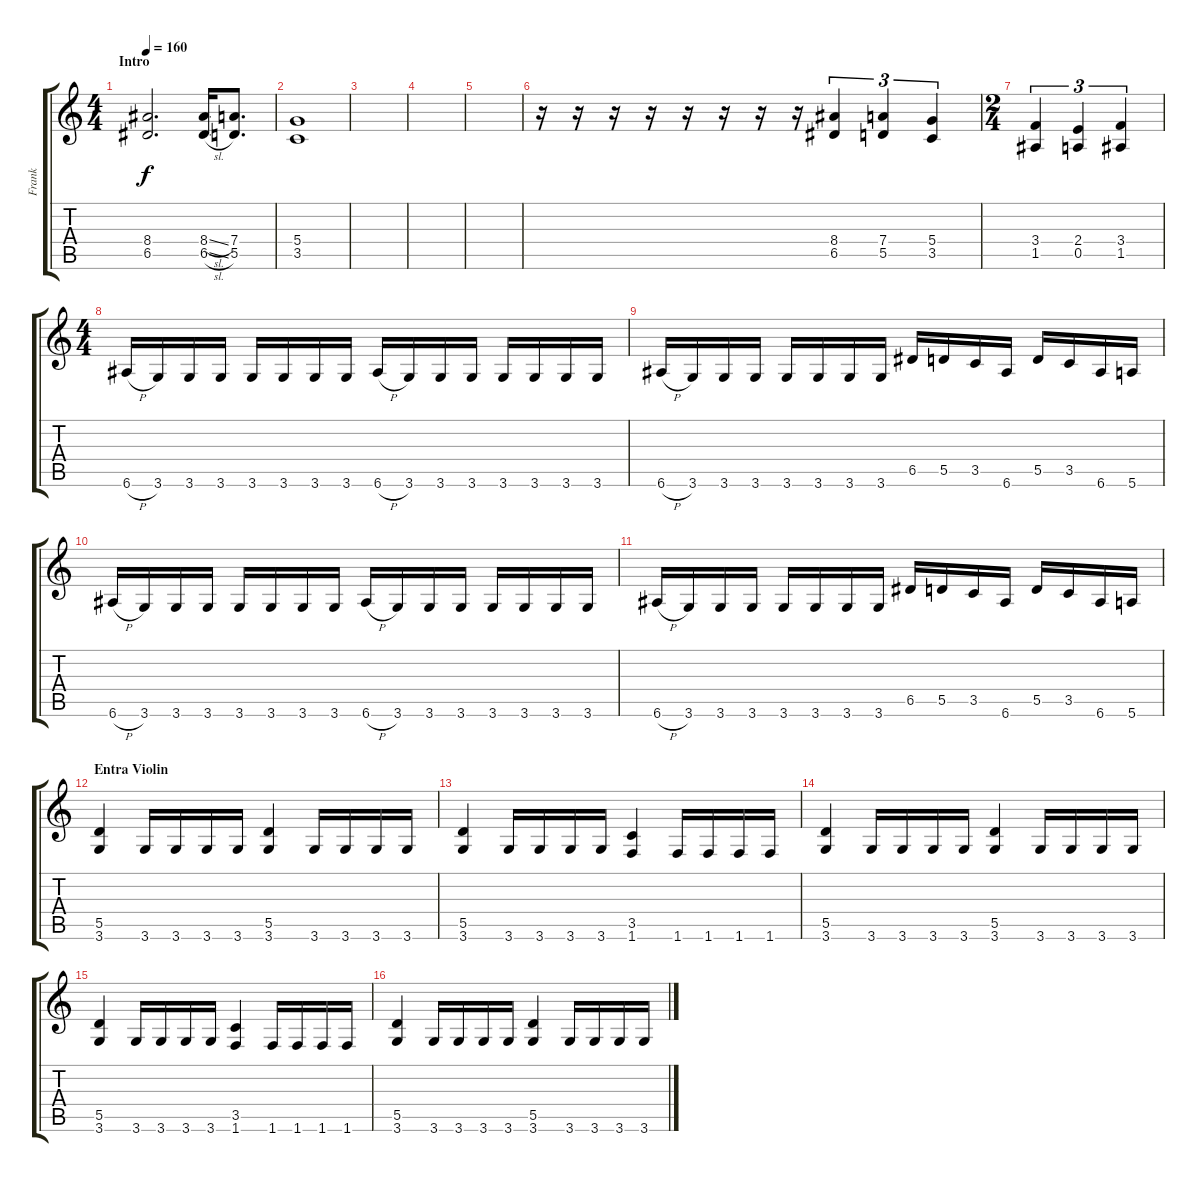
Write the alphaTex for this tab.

\track ("Frank" "Frank") {instrument overdrivenguitar}
\staff {score tabs}
\tuning (E4 B3 G3 D3 A2 E2) {hide}
\ts (4 4)
\section ("" "Intro")
\tempo 160
\clef g2
\ks c
(8.4 6.5).2{d dy f instrument overdrivenguitar} (8.4{sl} 6.5{sl}).16 (7.4 5.5).8{d} |
(5.4 3.5).1 |
|
|
|
r.16 r.16 r.16 r.16 r.16 r.16 r.16 r.16 (8.4 6.5).4{tu (3 2)} (7.4 5.5).4{tu (3 2)} (5.4 3.5).4{tu (3 2)} |
\ts (2 4)
(3.4 1.5).4{tu (3 2)} (2.4 0.5).4{tu (3 2)} (3.4 1.5).4{tu (3 2)} |
\ts (4 4)
6.6{h}.16 3.6.16 3.6.16 3.6.16 3.6.16 3.6.16 3.6.16 3.6.16 6.6{h}.16 3.6.16 3.6.16 3.6.16 3.6.16 3.6.16 3.6.16 3.6.16 |
6.6{h}.16 3.6.16 3.6.16 3.6.16 3.6.16 3.6.16 3.6.16 3.6.16 6.5.16 5.5.16 3.5.16 6.6.16 5.5.16 3.5.16 6.6.16 5.6.16 |
6.6{h}.16 3.6.16 3.6.16 3.6.16 3.6.16 3.6.16 3.6.16 3.6.16 6.6{h}.16 3.6.16 3.6.16 3.6.16 3.6.16 3.6.16 3.6.16 3.6.16 |
6.6{h}.16 3.6.16 3.6.16 3.6.16 3.6.16 3.6.16 3.6.16 3.6.16 6.5.16 5.5.16 3.5.16 6.6.16 5.5.16 3.5.16 6.6.16 5.6.16 |
\section ("" "Entra Violin")
(5.5 3.6).4 3.6.16 3.6.16 3.6.16 3.6.16 (5.5 3.6).4 3.6.16 3.6.16 3.6.16 3.6.16 |
(5.5 3.6).4 3.6.16 3.6.16 3.6.16 3.6.16 (3.5 1.6).4 1.6.16 1.6.16 1.6.16 1.6.16 |
(5.5 3.6).4 3.6.16 3.6.16 3.6.16 3.6.16 (5.5 3.6).4 3.6.16 3.6.16 3.6.16 3.6.16 |
(5.5 3.6).4 3.6.16 3.6.16 3.6.16 3.6.16 (3.5 1.6).4 1.6.16 1.6.16 1.6.16 1.6.16 |
(5.5 3.6).4 3.6.16 3.6.16 3.6.16 3.6.16 (5.5 3.6).4 3.6.16 3.6.16 3.6.16 3.6.16
